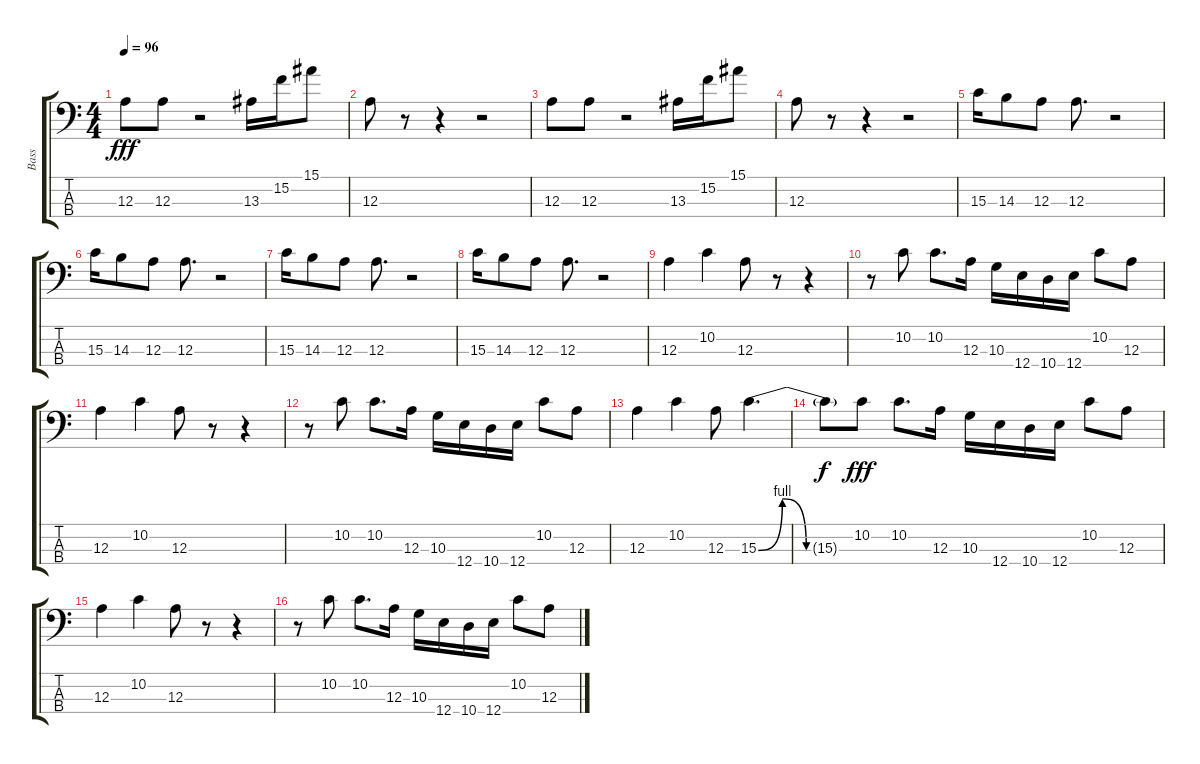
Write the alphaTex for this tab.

\track ("Bass" "Bass") {instrument electricbassfinger}
\staff {score tabs}
\tuning (G2 D2 A1 E1) {hide}
\ts (4 4)
\tempo 96
\clef f4
\ks c
12.3.8{dy fff} 12.3.8 r.2 13.3.16 15.2.16 15.1.8 |
12.3.8 r.8 r.4 r.2 |
12.3.8 12.3.8 r.2 13.3.16 15.2.16 15.1.8 |
12.3.8 r.8 r.4 r.2 |
15.3.16 14.3.8 12.3.8 12.3.8{d} r.2 |
15.3.16 14.3.8 12.3.8 12.3.8{d} r.2 |
15.3.16 14.3.8 12.3.8 12.3.8{d} r.2 |
15.3.16 14.3.8 12.3.8 12.3.8{d} r.2 |
12.3.4 10.2.4 12.3.8 r.8 r.4 |
r.8 10.2.8 10.2.8{d} 12.3.16 10.3.16 12.4.16 10.4.16 12.4.16 10.2.8 12.3.8 |
12.3.4 10.2.4 12.3.8 r.8 r.4 |
r.8 10.2.8 10.2.8{d} 12.3.16 10.3.16 12.4.16 10.4.16 12.4.16 10.2.8 12.3.8 |
12.3.4 10.2.4 12.3.8 15.3{be (custom 0 0 15 4 30 0 60 0)}.4{d} |
15.3{t}.8{dy f} 10.2.8{dy fff} 10.2.8{d} 12.3.16 10.3.16 12.4.16 10.4.16 12.4.16 10.2.8 12.3.8 |
12.3.4 10.2.4 12.3.8 r.8 r.4 |
r.8 10.2.8 10.2.8{d} 12.3.16 10.3.16 12.4.16 10.4.16 12.4.16 10.2.8 12.3.8
